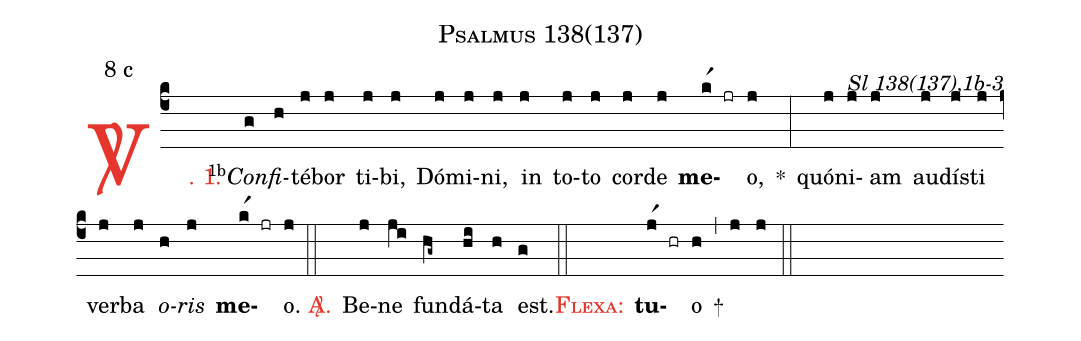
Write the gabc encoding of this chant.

name: Psalmus 138(137);
mode: 8;
mode-differentia: c;
commentary: Sl 138(137),1b-3;
%%
(c4)

<c><sp>V/</sp>. 1.</c>() <v>\VSup{1b}</v><i>Con</i>(g)<i>fi</i>(h)té(j)bor(j) ti(j)bi,(j) Dó(j)mi(j)ni,(j) in(j) to(j)to(j) cor(j)de(j) <b>me</b>(kr1 jr)o,(j) *(:) quó(j)ni(j)am(j) au(j)dí(j)sti(j) ver(j)ba(j) <i>o</i>(h)<i>ris</i>(j) <b>me</b>(kr1 jr)o.(j)

(::)

<nlba><c><sp>A/</sp>.</c>() Be</nlba>(j)ne(ji) fun(hg~)dá(hi)ta(h) est.(g)

(::)

<nlba><c><sc>Flexa:</sc></c>() <b>tu</b></nlba>(jr1 hr)o(h) +(,) (j) (j)

(::)
